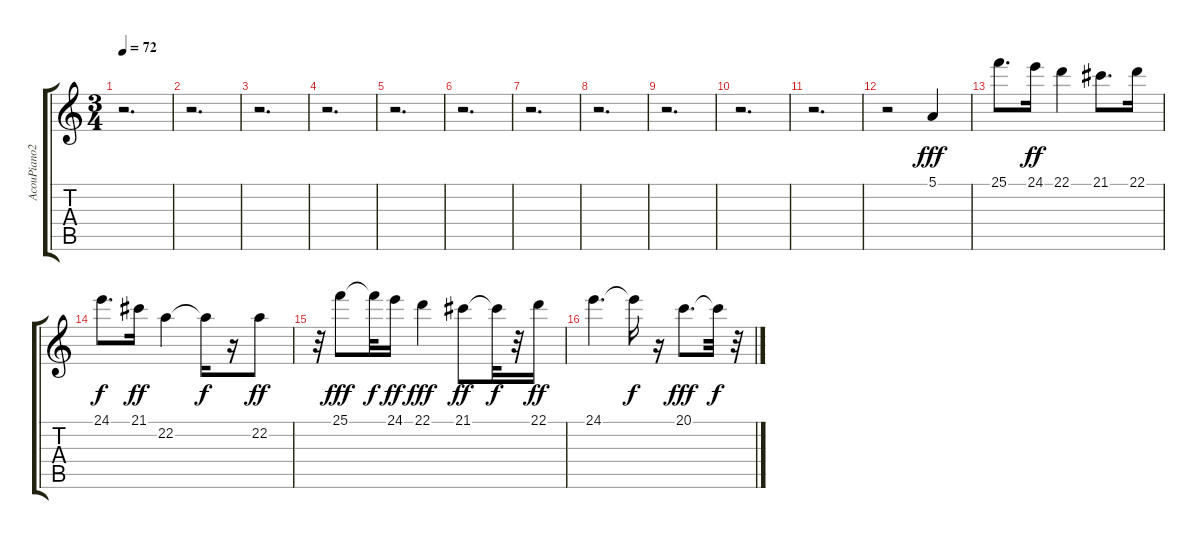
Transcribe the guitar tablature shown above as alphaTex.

\track ("AcouPiano2" "AcouPiano2") {instrument brightacousticpiano}
\staff {score tabs}
\tuning (E4 B3 G3 D3 A2 E2) {hide}
\ts (3 4)
\tempo 72
\clef g2
\ks c
r.2{d dy f} |
r.2{d} |
r.2{d} |
r.2{d} |
r.2{d} |
r.2{d} |
r.2{d} |
r.2{d} |
r.2{d} |
r.2{d} |
r.2{d} |
r.2 5.1.4{dy fff} |
25.1.8{d} 24.1.16{dy ff} 22.1.4 21.1.8{d} 22.1.16 |
24.1.8{d dy f} 21.1.16{dy ff} 22.2.4 22.2{t}.16{dy f} r.16 22.2.8{dy ff} |
r.32 25.1.8{dy fff} 25.1{t}.32{dy f} 24.1.16{dy ff} 22.1.4{dy fff} 21.1.8{dy ff} 21.1{t}.32{dy f} r.32 22.1.16{dy ff} |
24.1.4{d} 24.1{t}.16{dy f} r.16 20.1.8{d dy fff} 20.1{t}.32{dy f} r.32
